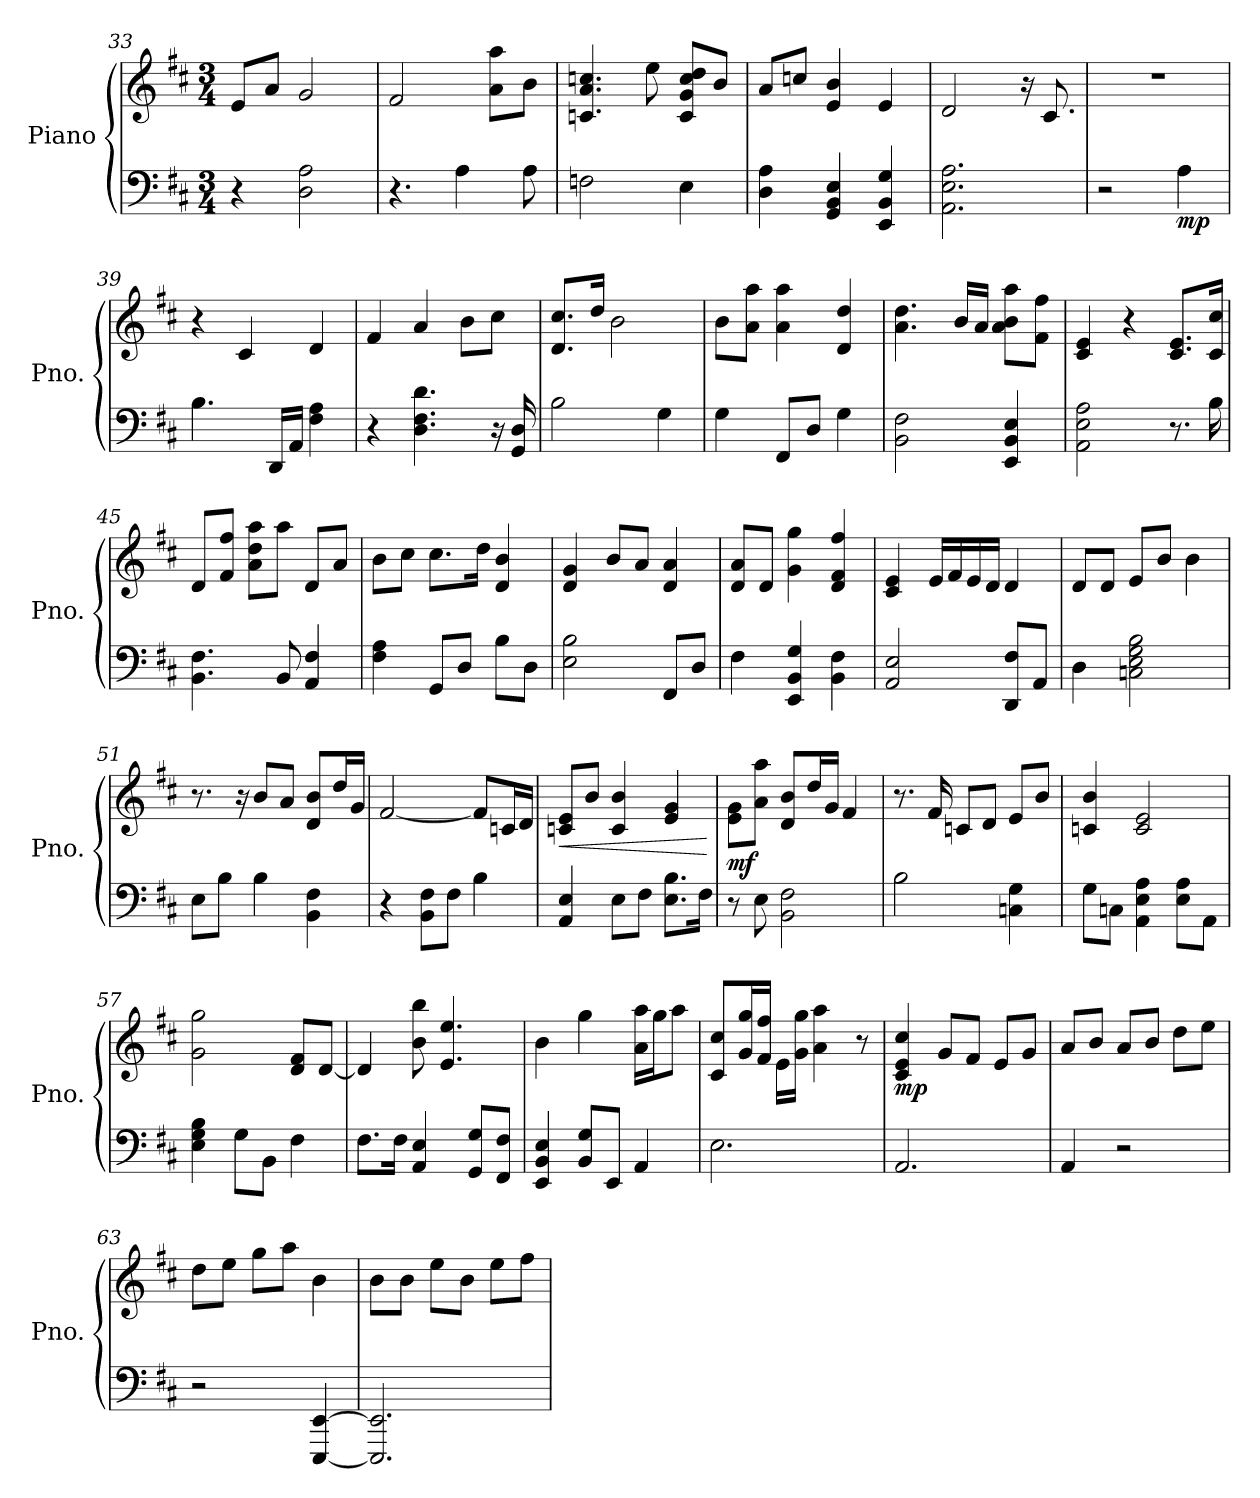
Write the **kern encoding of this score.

**kern	**kern	**dynam
*part1	*part1	*part1
*staff2	*staff1	*staff1/2
*I"Piano	*	*
*I'Pno.	*	*
*clefF4	*clefG2	*
*k[f#c#]	*k[f#c#]	*
*M3/4	*M3/4	*
=33	=33	=33
4r	8e/L	.
.	8a/J	.
2D\ 2A\	2g/	.
=34	=34	=34
4.r	2f#/	.
4A\	.	.
.	8a\ 8aa\L	.
8A\	8b\J	.
=35	=35	=35
2Fn\	4.cn/ 4.a/ 4.ccn/	.
.	8ee\	.
4E\	8c/ 8g/ 8cc/ 8dd/L	.
.	8b/J	.
=36	=36	=36
4D\ 4A\	8a/L	.
.	8ccn/J	.
4GG/ 4BB/ 4E/	4e/ 4b/	.
4EE/ 4BB/ 4G/	4e/	.
=37	=37	=37
2.AA\ 2.E\ 2.A\	2d/	.
.	16r	.
.	8.c#/	.
!!LO:LB:g=z
=38	=38	=38
2r	2.r	.
!	!	!LO:DY:b=2
4A\	.	mp
=39	=39	=39
4.B\	4r	.
.	4c#/	.
16DD/LL	.	.
16AA/JJ	.	.
4F#\ 4A\	4d/	.
=40	=40	=40
4r	4f#/	.
4.D\ 4.F#\ 4.d\	4a:/	.
.	8b\L	.
16r	8cc#\J	.
16GG/ 16D/	.	.
=41	=41	=41
2B\	8.d/ 8.cc#/L	.
.	16dd/Jk	.
.	2b\	.
4G\	.	.
=42	=42	=42
4G\	8b\L	.
.	8a\ 8aa\J	.
8FF#/L	4a\ 4aa\	.
8D/J	.	.
4G\	4d/ 4dd/	.
=43	=43	=43
2BB\ 2F#\	4.a\ 4.dd\	.
.	16b/LL	.
.	16a/JJ	.
4EE/ 4BB/ 4E/	8a\ 8b\ 8aa\L	.
.	8f#\ 8ff#\J	.
=44	=44	=44
2AA\ 2E\ 2A\	4c#/ 4e/	.
.	4r	.
8.r	8.c#/ 8.e/L	.
16B\	16c#/ 16cc#/Jk	.
=45	=45	=45
4.BB\ 4.F#\	8d/L	.
.	8f#/ 8ff#/J	.
.	8a\ 8dd\ 8aa\L	.
8BB/	8aa\J	.
4AA/ 4F#/	8d/L	.
.	8a/J	.
!!LO:LB:g=z
=46	=46	=46
4F#\ 4A\	8b\L	.
.	8cc#\J	.
8GG/L	8.cc#\L	.
8D/J	.	.
.	16dd\Jk	.
8B\L	4d/ 4b/	.
8D\J	.	.
=47	=47	=47
2E\ 2B\	4d/ 4g/	.
.	8b/L	.
.	8a/J	.
8FF#/L	4d/ 4a/	.
8D/J	.	.
=48	=48	=48
4F#\	8d/ 8a/L	.
.	8d/J	.
4EE/ 4BB/ 4G/	4g\ 4gg\	.
4BB\ 4F#\	4d/ 4f#/ 4ff#/	.
=49	=49	=49
2AA/ 2E/	4c#/ 4e/	.
.	16e/LL	.
.	16f#/	.
.	16e/	.
.	16d/JJ	.
8DD/ 8F#/L	4d/	.
8AA/J	.	.
=50	=50	=50
4D\	8d/L	.
.	8d/J	.
2Cn\ 2E\ 2G\ 2B\	8e/L	.
.	8b/J	.
.	4b\	.
=51	=51	=51
8E\L	8.r	.
8B\J	.	.
.	16r	.
4B\	8b/L	.
.	8a/J	.
4BB\ 4F#\	8d/ 8b/L	.
.	16dd/L	.
.	16g/JJ	.
=52	=52	=52
4r	[2f#/	.
8BB\ 8F#\L	.	.
8F#\J	.	.
4B\	8f#/L]	.
.	16cn/L	.
.	16d/JJ	.
!!LO:LB:g=z
=53	=53	=53
!	!	!LO:HP:b
4AA/ 4E/	8cn/ 8e/L	<
.	8b/J	.
8E\L	4c/ 4b/	.
8F#\J	.	.
8.E\ 8.B\L	4e/ 4g/	.
16F#\Jk	.	.
.	.	[
=54	=54	=54
!	!	!LO:DY:b
8r	8e\ 8g\L	mf
8E\	8a\ 8aa\J	.
2BB\ 2F#\	8d/ 8b/L	.
.	16dd/L	.
.	16g/JJ	.
.	4f#/	.
=55	=55	=55
2B\	8.r	.
.	16f#/	.
.	8cn/L	.
.	8d/J	.
4Cn\ 4G\	8e/L	.
.	8b/J	.
=56	=56	=56
8G\L	4cn/ 4b/	.
8Cn\J	.	.
4AA\ 4E\ 4A\	2c/ 2e/	.
8E\ 8A\L	.	.
8AA\J	.	.
=57	=57	=57
4E\ 4G\ 4B\	2g\ 2gg\	.
8G\L	.	.
8BB\J	.	.
4F#\	8d/ 8f#/L	.
.	[8d/J	.
=58	=58	=58
8.F#\L	4d/]	.
16F#\Jk	.	.
4AA/ 4E/	8b\ 8bb\	.
.	4.e/ 4.ee/	.
8GG/ 8G/L	.	.
8FF#/ 8F#/J	.	.
=59	=59	=59
4EE/ 4BB/ 4E/	4b\	.
8BB/ 8G/L	4gg\	.
8EE/J	.	.
4AA/	16a\ 16aa\LL	.
.	16gg\J	.
.	8aa\J	.
!!LO:LB:g=z
=60	=60	=60
2.E\	8c#/ 8cc#/L	.
.	16g/ 16gg/L	.
.	16f#/ 16ff#/JJ	.
.	16e\LL	.
.	16g\ 16gg\JJ	.
.	4a\ 4aa\	.
.	8r	.
=61	=61	=61
*	*MM147	*
!	!	!LO:DY:b
2.AA/	4c#/ 4e/ 4cc#/	mp
.	8g/L	.
.	8f#/J	.
.	8e/L	.
.	8g/J	.
=62	=62	=62
4AA/	8a/L	.
.	8b/J	.
2r	8a/L	.
.	8b/J	.
.	8dd\L	.
.	8ee\J	.
=63	=63	=63
2r	8dd\L	.
.	8ee\J	.
.	8gg\L	.
.	8aa\J	.
[4EEE/ [4EE/	4b\	.
=64	=64	=64
2.EEE/] 2.EE/]	8b\L	.
.	8b\J	.
.	8ee\L	.
.	8b\J	.
.	8ee\L	.
.	8ff#\J	.
=	=	=
*-	*-	*-
